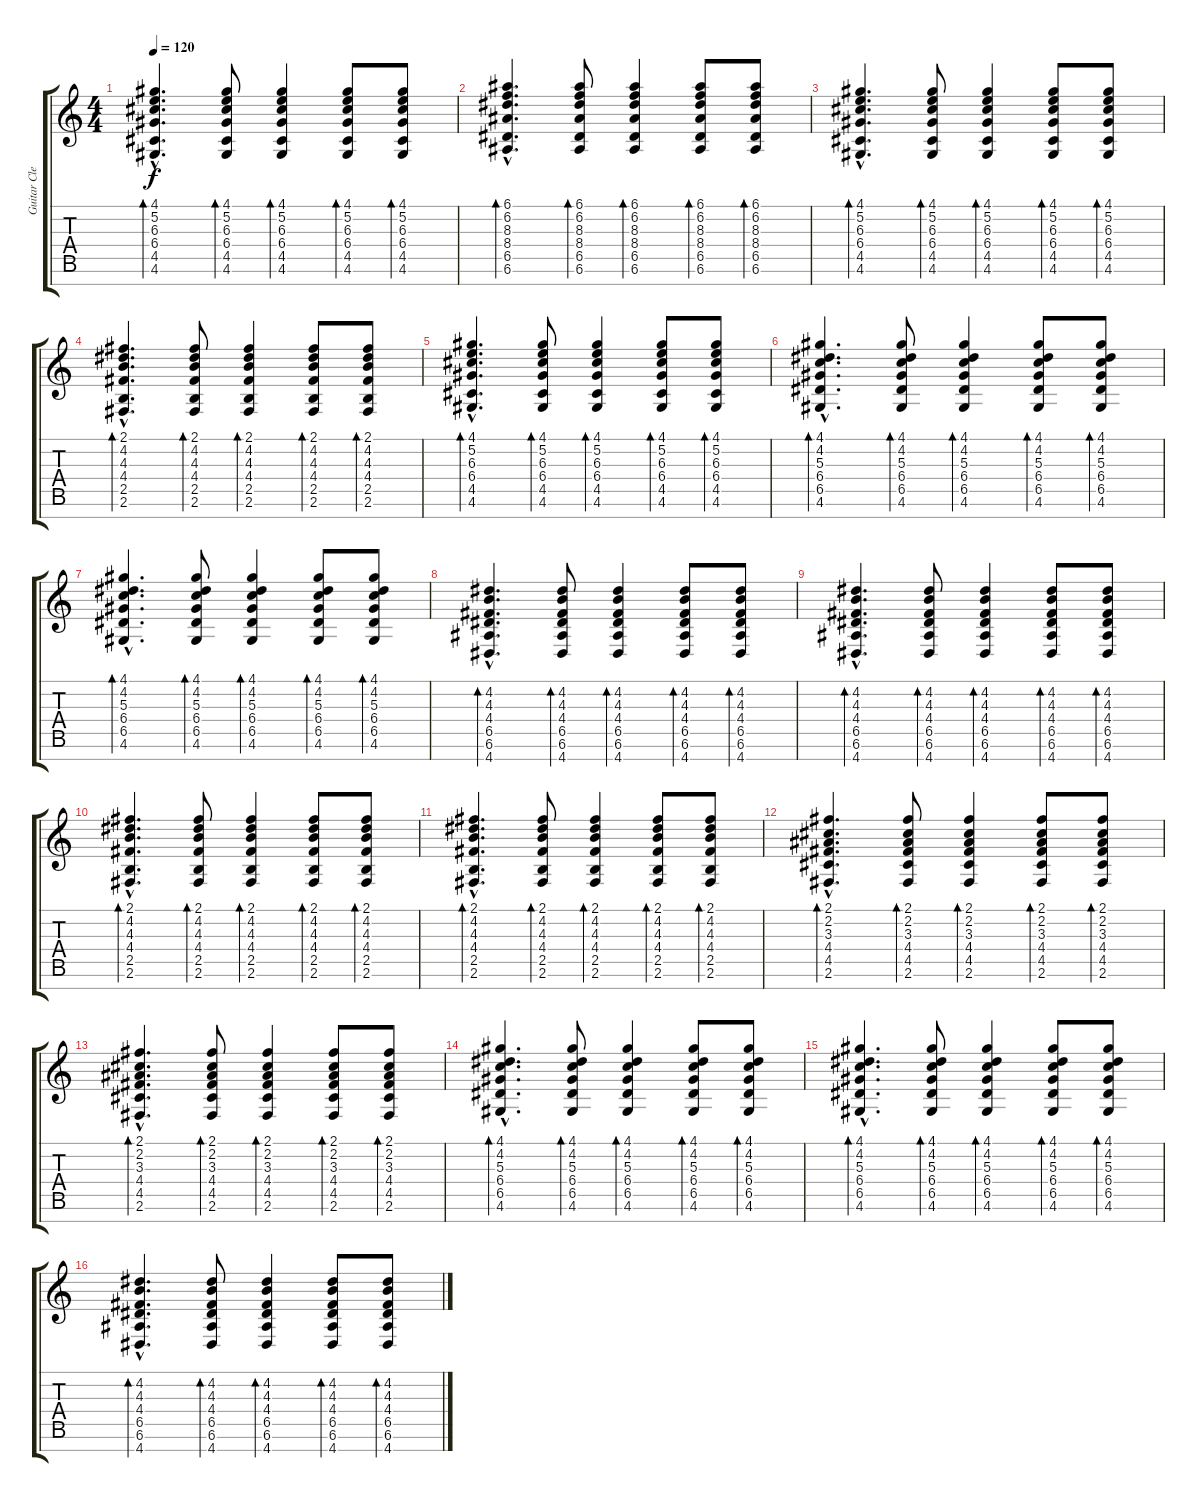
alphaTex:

\track ("Guitar Clean" "Guitar Cle") {instrument electricguitarclean}
\staff {score tabs}
\tuning (E4 B3 G3 D3 A2 E2 B1) {hide}
\ts (4 4)
\tempo 120
\clef g2
\ks c
(4.1{hac} 5.2{hac} 6.3{hac} 6.4{hac} 4.5{hac} 4.6{hac}).4{d bd 60 dy f} (4.1 5.2 6.3 6.4 4.5 4.6).8{bd 60} (4.1 5.2 6.3 6.4 4.5 4.6).4{bd 60} (4.1 5.2 6.3 6.4 4.5 4.6).8{bd 60} (4.1 5.2 6.3 6.4 4.5 4.6).8{bd 60} |
(6.1{hac} 6.2{hac} 8.3{hac} 8.4{hac} 6.5{hac} 6.6{hac}).4{d bd 60} (6.1 6.2 8.3 8.4 6.5 6.6).8{bd 60} (6.1 6.2 8.3 8.4 6.5 6.6).4{bd 60} (6.1 6.2 8.3 8.4 6.5 6.6).8{bd 60} (6.1 6.2 8.3 8.4 6.5 6.6).8{bd 60} |
(4.1{hac} 5.2{hac} 6.3{hac} 6.4{hac} 4.5{hac} 4.6{hac}).4{d bd 60} (4.1 5.2 6.3 6.4 4.5 4.6).8{bd 60} (4.1 5.2 6.3 6.4 4.5 4.6).4{bd 60} (4.1 5.2 6.3 6.4 4.5 4.6).8{bd 60} (4.1 5.2 6.3 6.4 4.5 4.6).8{bd 60} |
(2.1{hac} 4.2{hac} 4.3{hac} 4.4{hac} 2.5{hac} 2.6{hac}).4{d bd 60} (2.1 4.2 4.3 4.4 2.5 2.6).8{bd 60} (2.1 4.2 4.3 4.4 2.5 2.6).4{bd 60} (2.1 4.2 4.3 4.4 2.5 2.6).8{bd 60} (2.1 4.2 4.3 4.4 2.5 2.6).8{bd 60} |
(4.1{hac} 5.2{hac} 6.3{hac} 6.4{hac} 4.5{hac} 4.6{hac}).4{d bd 60} (4.1 5.2 6.3 6.4 4.5 4.6).8{bd 60} (4.1 5.2 6.3 6.4 4.5 4.6).4{bd 60} (4.1 5.2 6.3 6.4 4.5 4.6).8{bd 60} (4.1 5.2 6.3 6.4 4.5 4.6).8{bd 60} |
(4.1{hac} 4.2{hac} 5.3{hac} 6.4{hac} 6.5{hac} 4.6{hac}).4{d bd 60} (4.1 4.2 5.3 6.4 6.5 4.6).8{bd 60} (4.1 4.2 5.3 6.4 6.5 4.6).4{bd 60} (4.1 4.2 5.3 6.4 6.5 4.6).8{bd 60} (4.1 4.2 5.3 6.4 6.5 4.6).8{bd 60} |
(4.1{hac} 4.2{hac} 5.3{hac} 6.4{hac} 6.5{hac} 4.6{hac}).4{d bd 60} (4.1 4.2 5.3 6.4 6.5 4.6).8{bd 60} (4.1 4.2 5.3 6.4 6.5 4.6).4{bd 60} (4.1 4.2 5.3 6.4 6.5 4.6).8{bd 60} (4.1 4.2 5.3 6.4 6.5 4.6).8{bd 60} |
(4.2{hac} 4.3{hac} 4.4{hac} 6.5{hac} 6.6{hac} 4.7{hac}).4{d bd 60} (4.2 4.3 4.4 6.5 6.6 4.7).8{bd 60} (4.2 4.3 4.4 6.5 6.6 4.7).4{bd 60} (4.2 4.3 4.4 6.5 6.6 4.7).8{bd 60} (4.2 4.3 4.4 6.5 6.6 4.7).8{bd 60} |
(4.2{hac} 4.3{hac} 4.4{hac} 6.5{hac} 6.6{hac} 4.7{hac}).4{d bd 60} (4.2 4.3 4.4 6.5 6.6 4.7).8{bd 60} (4.2 4.3 4.4 6.5 6.6 4.7).4{bd 60} (4.2 4.3 4.4 6.5 6.6 4.7).8{bd 60} (4.2 4.3 4.4 6.5 6.6 4.7).8{bd 60} |
(2.1{hac} 4.2{hac} 4.3{hac} 4.4{hac} 2.5{hac} 2.6{hac}).4{d bd 60} (2.1 4.2 4.3 4.4 2.5 2.6).8{bd 60} (2.1 4.2 4.3 4.4 2.5 2.6).4{bd 60} (2.1 4.2 4.3 4.4 2.5 2.6).8{bd 60} (2.1 4.2 4.3 4.4 2.5 2.6).8{bd 60} |
(2.1{hac} 4.2{hac} 4.3{hac} 4.4{hac} 2.5{hac} 2.6{hac}).4{d bd 60} (2.1 4.2 4.3 4.4 2.5 2.6).8{bd 60} (2.1 4.2 4.3 4.4 2.5 2.6).4{bd 60} (2.1 4.2 4.3 4.4 2.5 2.6).8{bd 60} (2.1 4.2 4.3 4.4 2.5 2.6).8{bd 60} |
(2.1{hac} 2.2{hac} 3.3{hac} 4.4{hac} 4.5{hac} 2.6{hac}).4{d bd 60} (2.1 2.2 3.3 4.4 4.5 2.6).8{bd 60} (2.1 2.2 3.3 4.4 4.5 2.6).4{bd 60} (2.1 2.2 3.3 4.4 4.5 2.6).8{bd 60} (2.1 2.2 3.3 4.4 4.5 2.6).8{bd 60} |
(2.1{hac} 2.2{hac} 3.3{hac} 4.4{hac} 4.5{hac} 2.6{hac}).4{d bd 60} (2.1 2.2 3.3 4.4 4.5 2.6).8{bd 60} (2.1 2.2 3.3 4.4 4.5 2.6).4{bd 60} (2.1 2.2 3.3 4.4 4.5 2.6).8{bd 60} (2.1 2.2 3.3 4.4 4.5 2.6).8{bd 60} |
(4.1{hac} 4.2{hac} 5.3{hac} 6.4{hac} 6.5{hac} 4.6{hac}).4{d bd 60} (4.1 4.2 5.3 6.4 6.5 4.6).8{bd 60} (4.1 4.2 5.3 6.4 6.5 4.6).4{bd 60} (4.1 4.2 5.3 6.4 6.5 4.6).8{bd 60} (4.1 4.2 5.3 6.4 6.5 4.6).8{bd 60} |
(4.1{hac} 4.2{hac} 5.3{hac} 6.4{hac} 6.5{hac} 4.6{hac}).4{d bd 60} (4.1 4.2 5.3 6.4 6.5 4.6).8{bd 60} (4.1 4.2 5.3 6.4 6.5 4.6).4{bd 60} (4.1 4.2 5.3 6.4 6.5 4.6).8{bd 60} (4.1 4.2 5.3 6.4 6.5 4.6).8{bd 60} |
(4.2{hac} 4.3{hac} 4.4{hac} 6.5{hac} 6.6{hac} 4.7{hac}).4{d bd 60} (4.2 4.3 4.4 6.5 6.6 4.7).8{bd 60} (4.2 4.3 4.4 6.5 6.6 4.7).4{bd 60} (4.2 4.3 4.4 6.5 6.6 4.7).8{bd 60} (4.2 4.3 4.4 6.5 6.6 4.7).8{bd 60}
